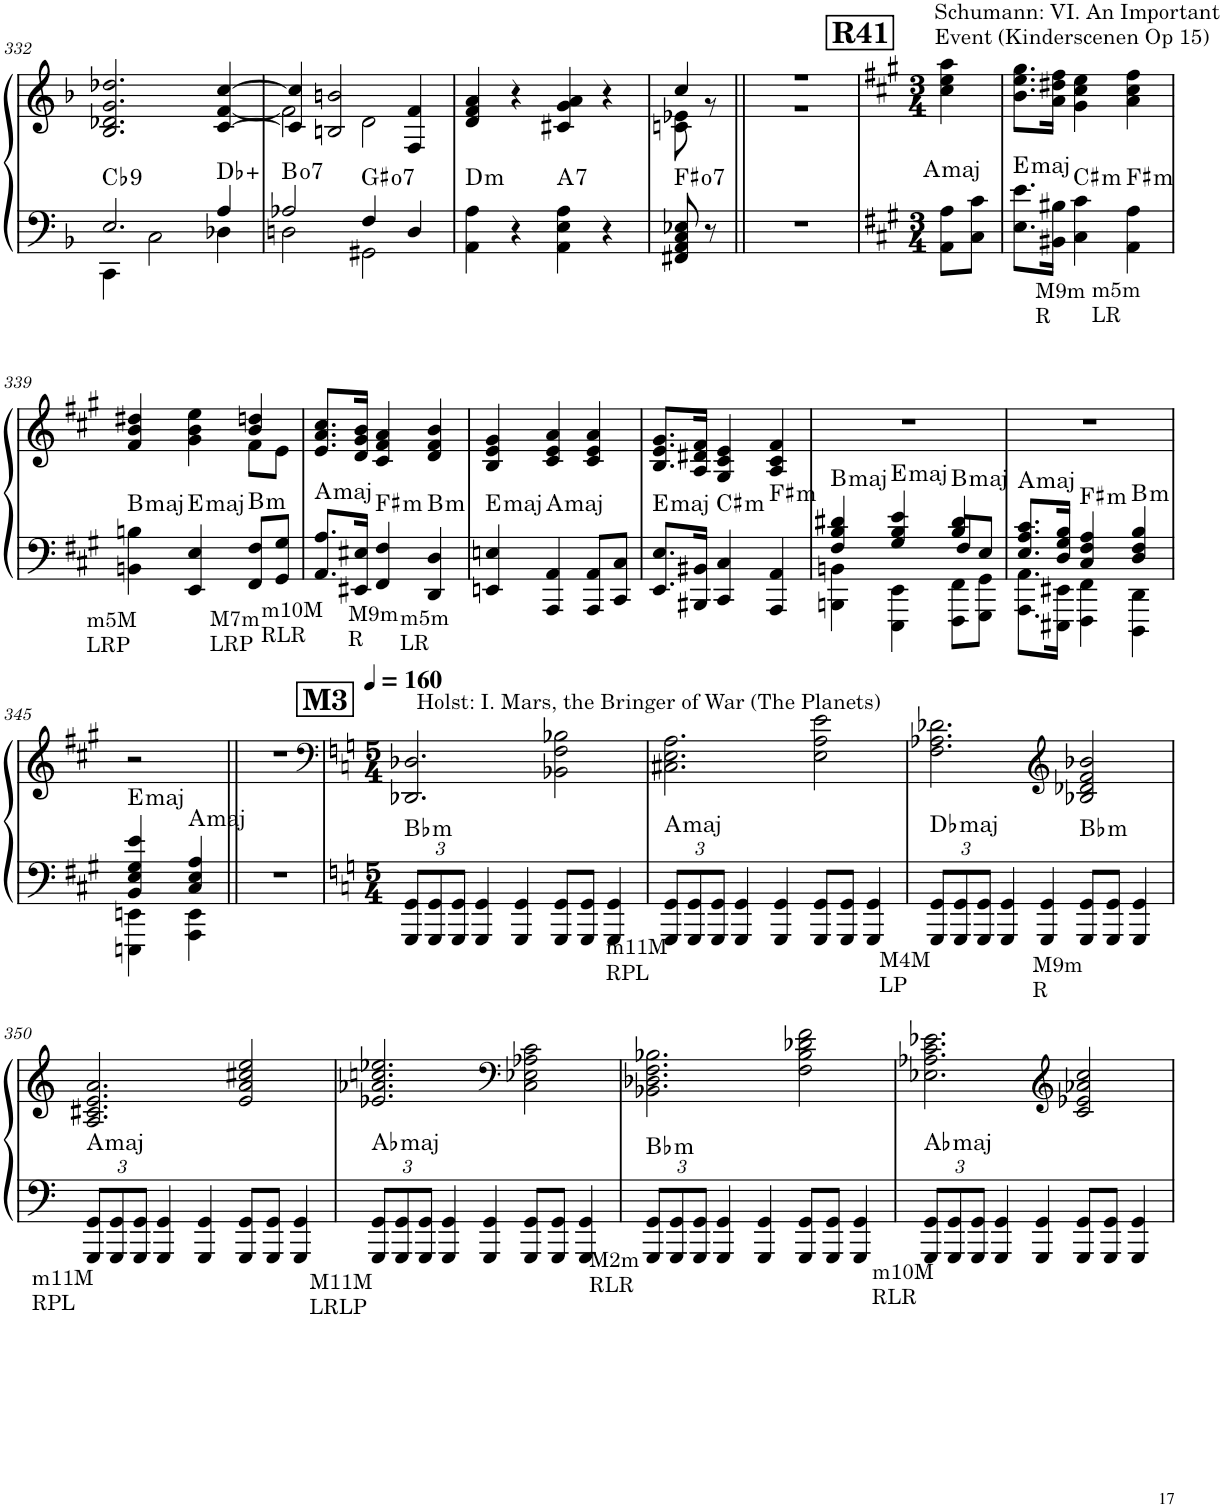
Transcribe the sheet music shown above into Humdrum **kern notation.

**kern	**kern	**harte
*part1	*part1	*part1
*staff2	*staff1	*
*I"Piano	*	*
*I'Pno.	*	*
!!LO:PB:g=z
*clefG2	*clefG2	*
*k[b-]	*k[b-]	*
*M4/4	*M4/4	*
=332	=332	=332
*^	*	*
!	!	!	!LO:H:kt=9
2.E/	4CC\	2.B-/ 2.d-X/ 2.g/ 2.dd-X/	Cb:9
.	2C\	.	.
4A/	4D-X\	[4c/ [4f/ [4cc/	Db:aug
=333	=333	=333	=333
*	*	*^	*
!	!	!	!	!LO:H:kt=7
2A-X/	2Dn\	4c/] 4cc/]	2f\]	B:dim7
.	.	2Bn/ 2bn/	.	.
!	!	!	!	!LO:H:kt=7
4F/	2GG#X\	.	2d\	G#:dim7
4D/	.	4F/ 4f/	.	.
*v	*v	*	*	*
*	*v	*v	*
=334	=334	=334
!	!	!LO:H:kt=m
4AA\ 4A\	4d/ 4f/ 4a/	D:min
4r	4r	.
!	!	!LO:H:kt=7
4AA\ 4E\ 4A\	4c#X/ 4g/ 4a/	A:7
4r	4r	.
=335	=335	=335
*	*^	*
!	!	!	!LO:H:kt=7
8FF#X/ 8AA/ 8C/ 8E-X/	4cc/	8cn\ 8e-X\	F#:dim7
8r	.	8r	.
=336||	=336||	=336||	=336||
1r	1r	1r	.
*	*v	*v	*
!!LO:REH:place=s1:a:B:cj:fs=14:t=R41
=337	=337	=337
*k[f#c#g#]	*k[f#c#g#]	*
*M3/4	*M3/4	*
*	*^	*
!	!LO:TX:a:t=Schumann&colon; VI. An Important	!	!
!	!LO:TX:a:t=Event (Kinderscenen Op 15)	!	!LO:H:kt=maj
*	*v	*v	*
8AA\ 8A\L	4cc#\ 4ee\ 4aa\	A:maj
8C#\ 8c#\J	.	.
=338	=338	=338
!	!	!LO:H:kt=maj
8.E\ 8.e\L	8.b\ 8.ee\ 8.gg#\L	E:maj
16BB#X\ 16B#X\Jk	16a\ 16dd#X\ 16ff#\Jk	.
!LO:TX:b:t=M9m	!	!
!LO:TX:b:t=R	!	!
!	!	!LO:H:kt=m
4C#\ 4c#\	4g#\ 4cc#\ 4ee\	C#:min
!LO:TX:b:t=m5m	!	!
!LO:TX:b:t=LR	!	!
!	!	!LO:H:kt=m
4AA\ 4A\	4a\ 4cc#\ 4ff#\	F#:min
!!LO:LB:g=z
=339	=339	=339
*	*^	*
!LO:TX:b:t=m5M	!	!	!
!LO:TX:b:t=LRP	!	!	!
!	!	!	!LO:H:kt=maj
4BBn\ 4Bn\	4f#/ 4b/ 4dd#X/	4ryy	B:maj
!	!	!	!LO:H:kt=maj
4EE/ 4E/	4g#\ 4b\ 4ee\	4ryy	E:maj
!LO:TX:b:t=M7m	!	!	!
!LO:TX:b:t=LRP	!	!	!
!	!	!	!LO:H:kt=m
8FF#/ 8F#/L	4b/ 4ddn/	8f#\L	B:min
8GG#/ 8G#/J	.	8e\J	.
=340	=340	=340	=340
!LO:TX:b:t=m10M	!	!	!
!LO:TX:b:t=RLR	!	!	!
!	!	!	!LO:H:kt=maj
*	*v	*v	*
8.AA/ 8.A/L	8.e/ 8.a/ 8.cc#/L	A:maj
16EE#X/ 16E#X/Jk	16d/ 16g#/ 16b/Jk	.
!LO:TX:b:t=M9m	!	!
!LO:TX:b:t=R	!	!
!	!	!LO:H:kt=m
4FF#/ 4F#/	4c#/ 4f#/ 4a/	F#:min
!LO:TX:b:t=m5m	!	!
!LO:TX:b:t=LR	!	!
!	!	!LO:H:kt=m
4DD/ 4D/	4d/ 4f#/ 4b/	B:min
=341	=341	=341
!	!	!LO:H:kt=maj
4EEn/ 4En/	4B/ 4e/ 4g#/	E:maj
!	!	!LO:H:kt=maj
4AAA/ 4AA/	4c#/ 4e/ 4a/	A:maj
8AAA/ 8AA/L	4c#/ 4e/ 4a/	.
8CC#/ 8C#/J	.	.
=342	=342	=342
!	!	!LO:H:kt=maj
8.EE/ 8.E/L	8.B/ 8.e/ 8.g#/L	E:maj
16BBB#X/ 16BB#X/Jk	16A/ 16d#X/ 16f#/Jk	.
!	!	!LO:H:kt=m
4CC#/ 4C#/	4G#/ 4c#/ 4e/	C#:min
!	!	!LO:H:kt=m
4AAA/ 4AA/	4A/ 4c#/ 4f#/	F#:min
=343	=343	=343
*^	*	*
*	*^	*	*
!	!	!	!	!LO:H:kt=maj
*	*	*	*^	*
*	*	*	*	*^	*
4F#/ 4B/ 4d#X/	4BBBn\ 4BBn\	4ryy	2.r	4ryy	2ryy	B:maj
!	!	!	!	!	!	!LO:H:kt=maj
4G#/ 4B/ 4e/	4EEE\ 4EE\	4ryy	.	2ryy	.	E:maj
!	!	!	!	!	!	!LO:H:kt=maj
4B/ 4d#/	8FFF#\ 8FF#\L	8F#/L	.	.	4ryy	B:maj
.	8GGG#\ 8GG#\J	8E/J	.	.	.	.
=344	=344	=344	=344	=344	=344	=344
!	!	!	!	!	!	!LO:H:kt=maj
*	*v	*v	*	*	*	*
8.E/ 8.A/ 8.c#/L	8.AAA\ 8.AA\L	2.r	4ryy	2ryy	A:maj
16D/ 16G#/ 16B/Jk	16EEE#X\ 16EE#X\Jk	.	.	.	.
!	!	!	!	!	!LO:H:kt=m
4C#/ 4F#/ 4A/	4FFF#\ 4FF#\	.	2ryy	.	F#:min
!	!	!	!	!	!LO:H:kt=m
4D/ 4F#/ 4B/	4DDD\ 4DD\	.	.	4ryy	B:min
!!LO:LB:g=z
=345	=345	=345	=345	=345	=345
!	!	!	!	!	!LO:H:kt=maj
*	*	*	*v	*v	*
4BB/ 4E/ 4G#/ 4e/	4EEEn\ 4EEn\	2r	4ryy	E:maj
!	!	!	!	!LO:H:kt=maj
4C#/ 4E/ 4A/	4AAA\ 4EE\	.	4ryy	A:maj
*v	*v	*	*	*
*	*v	*v	*
=346||	=346||	=346||
2.r	2.r	.
=347	=347	=347
!!LO:REH:place=s1:a:B:cj:fs=14:t=M3
*	*clefF4	*
*k[]	*k[]	*
*M5/4	*M5/4	*
*Xbrackettup	*	*
*	*MM160	*
!	!LO:TX:a:t=Holst&colon; I. Mars, the Bringer of War (The Planets)	!LO:H:kt=m
12GGG/ 12GG/L	2.DD-X/ 2.D-X/	Bb:min
12GGG/ 12GG/	.	.
12GGG/ 12GG/J	.	.
4GGG/ 4GG/	.	.
4GGG/ 4GG/	.	.
8GGG/ 8GG/L	2BB-X\ 2F\ 2B-X\	.
8GGG/ 8GG/J	.	.
4GGG/ 4GG/	.	.
=348	=348	=348
!LO:TX:b:t=m11M	!	!
!LO:TX:b:t=RPL	!	!
!	!	!LO:H:kt=maj
12GGG/ 12GG/L	2.C#X\ 2.E\ 2.A\	A:maj
12GGG/ 12GG/	.	.
12GGG/ 12GG/J	.	.
4GGG/ 4GG/	.	.
4GGG/ 4GG/	.	.
8GGG/ 8GG/L	2E\ 2A\ 2e\	.
8GGG/ 8GG/J	.	.
4GGG/ 4GG/	.	.
=349	=349	=349
!LO:TX:b:t=M4M	!	!
!LO:TX:b:t=LP	!	!
!	!	!LO:H:kt=maj
12GGG/ 12GG/L	2.F\ 2.A-X\ 2.d-X\	Db:maj
12GGG/ 12GG/	.	.
12GGG/ 12GG/J	.	.
4GGG/ 4GG/	.	.
4GGG/ 4GG/	.	.
*	*clefG2	*
!LO:TX:b:t=M9m	!	!
!LO:TX:b:t=R	!	!
!	!	!LO:H:kt=m
8GGG/ 8GG/L	2B-X/ 2d-X/ 2f/ 2b-X/	Bb:min
8GGG/ 8GG/J	.	.
4GGG/ 4GG/	.	.
!!LO:LB:g=z
=350	=350	=350
!LO:TX:b:t=m11M	!	!
!LO:TX:b:t=RPL	!	!
!	!	!LO:H:kt=maj
12GGG/ 12GG/L	2.A/ 2.c#X/ 2.e/ 2.a/	A:maj
12GGG/ 12GG/	.	.
12GGG/ 12GG/J	.	.
4GGG/ 4GG/	.	.
4GGG/ 4GG/	.	.
8GGG/ 8GG/L	2e/ 2a/ 2cc#X/ 2ee/	.
8GGG/ 8GG/J	.	.
4GGG/ 4GG/	.	.
=351	=351	=351
!LO:TX:b:t=M11M	!	!
!LO:TX:b:t=LRLP	!	!
!	!	!LO:H:kt=maj
12GGG/ 12GG/L	2.e-X/ 2.a-X/ 2.ccn/ 2.ee-X/	Ab:maj
12GGG/ 12GG/	.	.
12GGG/ 12GG/J	.	.
4GGG/ 4GG/	.	.
4GGG/ 4GG/	.	.
*	*clefF4	*
8GGG/ 8GG/L	2C\ 2E-X\ 2A-X\ 2c\	.
8GGG/ 8GG/J	.	.
4GGG/ 4GG/	.	.
=352	=352	=352
!LO:TX:b:t=M2m	!	!
!LO:TX:b:t=RLR	!	!
!	!	!LO:H:kt=m
12GGG/ 12GG/L	2.BB-X\ 2.D-X\ 2.F\ 2.B-X\	Bb:min
12GGG/ 12GG/	.	.
12GGG/ 12GG/J	.	.
4GGG/ 4GG/	.	.
4GGG/ 4GG/	.	.
8GGG/ 8GG/L	2F\ 2B-\ 2d-X\ 2f\	.
8GGG/ 8GG/J	.	.
4GGG/ 4GG/	.	.
=353	=353	=353
!LO:TX:b:t=m10M	!	!
!LO:TX:b:t=RLR	!	!
!	!	!LO:H:kt=maj
12GGG/ 12GG/L	2.E-X\ 2.A-X\ 2.c\ 2.e-X\	Ab:maj
12GGG/ 12GG/	.	.
12GGG/ 12GG/J	.	.
4GGG/ 4GG/	.	.
4GGG/ 4GG/	.	.
*	*clefG2	*
8GGG/ 8GG/L	2c/ 2e-X/ 2a-X/ 2cc/	.
8GGG/ 8GG/J	.	.
4GGG/ 4GG/	.	.
=	=	=
*-	*-	*-
